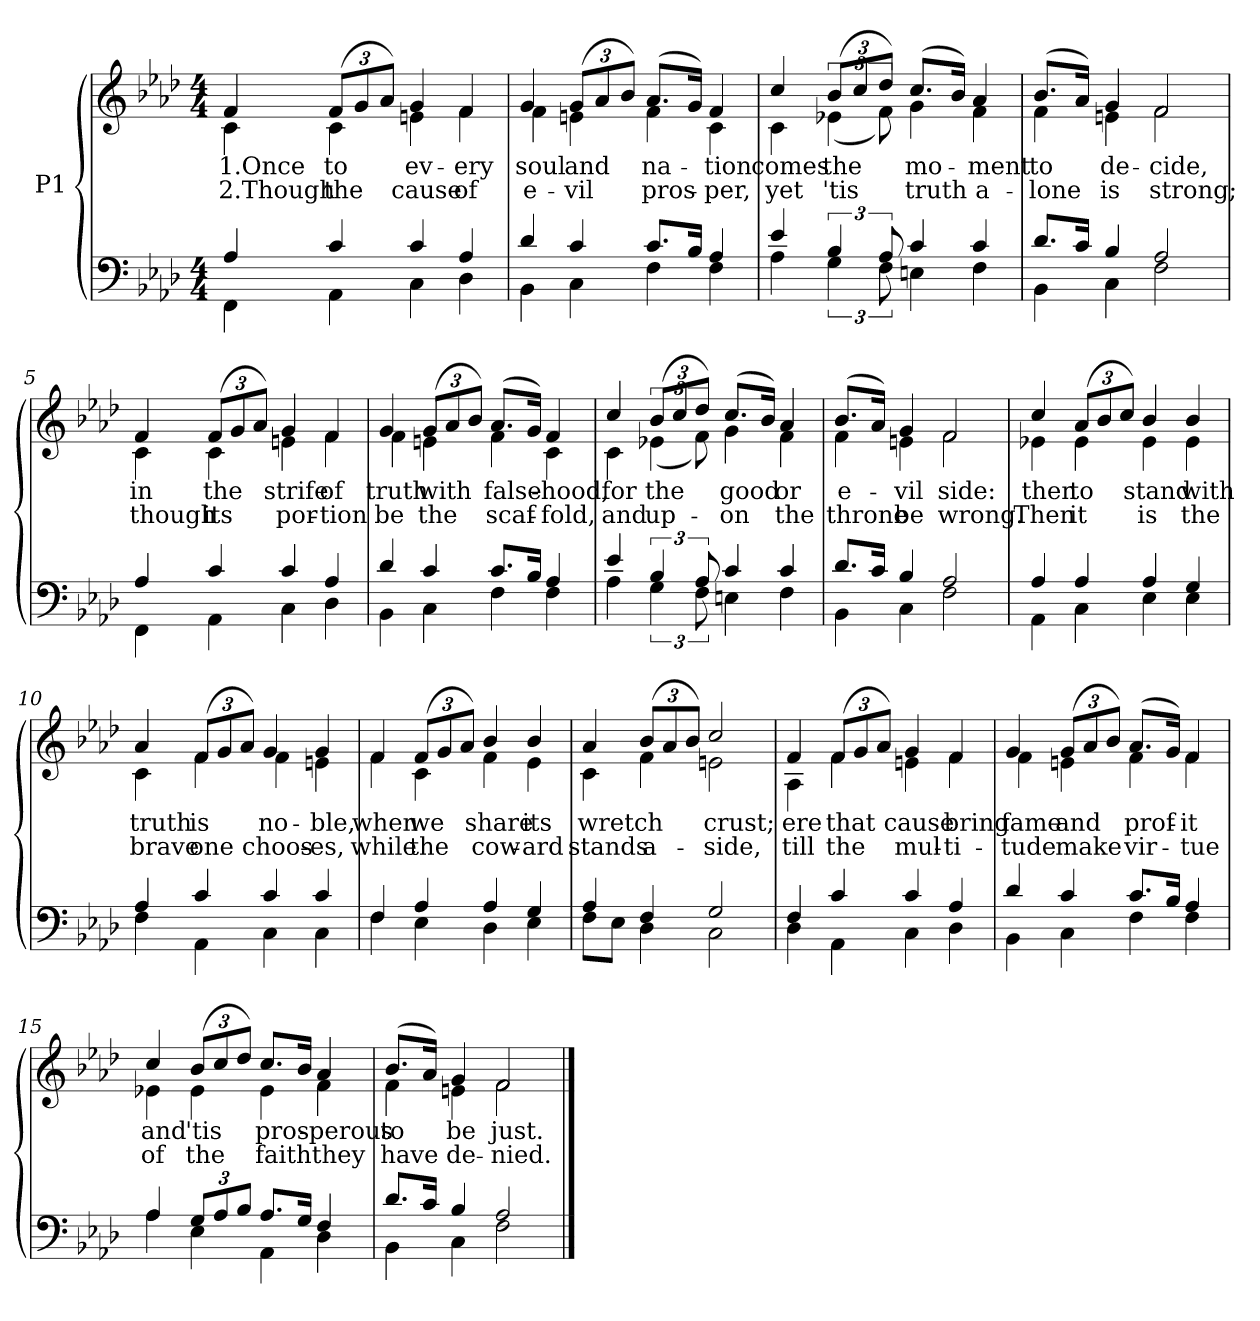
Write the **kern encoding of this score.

**kern	**kern	**text	**text
*part1	*part1	*part1	*part1
*staff2	*staff1	*staff1	*staff1
*I"P1	*	*	*
*clefF4	*clefG2	*	*
*k[b-e-a-d-]	*k[b-e-a-d-]	*	*
*f:	*f:	*	*
*M4/4	*M4/4	*	*
*MM104	*MM104	*	*
=1	=1	=1	=1
*^	*	*	*
!	!	!	!LO:LY:b	!LO:LY:b
*	*	*^	*	*
4A-/	4FF\	4f/	4c\	1.Once	2.Though
*	*	*Xbrackettup	*	*	*
!	!	!	!	!LO:LY:b	!LO:LY:b
4c/	4AA-\	(>12f/L	4c\	to	the
.	.	12g/	.	.	.
.	.	12a-/J)	.	.	.
!	!	!	!	!LO:LY:b	!LO:LY:b
4c/	4C\	4g/	4en\	ev-	cause
!	!	!	!	!LO:LY:b	!LO:LY:b
4A-/	4D-\	4f/	4f\	-ery	of
=2	=2	=2	=2	=2	=2
!	!	!	!	!LO:LY:b	!LO:LY:b
4d-/	4BB-\	4g/	4f\	soul	e-
!	!	!	!	!LO:LY:b	!LO:LY:b
4c/	4C\	(>12g/L	4en\	and	-vil
.	.	12a-/	.	.	.
.	.	12b-/J)	.	.	.
!	!	!	!	!LO:LY:b	!LO:LY:b
8.c/L	4F\	(>8.a-/L	4f\	na-	pros-
16B-/Jk	.	16g/Jk)	.	.	.
!	!	!	!	!LO:LY:b	!LO:LY:b
4A-/	4F\	4f/	4c\	-tion	-per,
=3	=3	=3	=3	=3	=3
!	!	!	!	!LO:LY:b	!LO:LY:b
4e-/	4A-\	4cc/	4c\	comes	yet
!	!	!	!	!LO:LY:b	!LO:LY:b
*	*	*	*brackettup	*	*
6B-/	6G\	(>12b-/L	(<6e-X\	the	'tis
.	.	12cc/	.	.	.
12A-/	12F\	12dd-/J)	12f\)	.	.
!	!	!	!	!LO:LY:b	!LO:LY:b
4c/	4En\	(>8.cc/L	4g\	mo-	truth
.	.	16b-/Jk)	.	.	.
!	!	!	!	!LO:LY:b	!LO:LY:b
4c/	4F\	4a-/	4f\	-ment	a-
=4	=4	=4	=4	=4	=4
!	!	!	!	!LO:LY:b	!LO:LY:b
8.d-/L	4BB-\	(>8.b-/L	4f\	to	-lone
16c/Jk	.	16a-/Jk)	.	.	.
!	!	!	!	!LO:LY:b	!LO:LY:b
4B-/	4C\	4g/	4en\	de-	is
!	!	!	!	!LO:LY:b	!LO:LY:b
2A-/	2F\	2f/	2f\	-cide,	strong;
!!LO:LB:g=z	!!
=5	=5	=5	=5	=5	=5
!	!	!	!	!LO:LY:b	!LO:LY:b
4A-/	4FF\	4f/	4c\	in	though
*	*	*Xbrackettup	*	*	*
!	!	!	!	!LO:LY:b	!LO:LY:b
4c/	4AA-\	(>12f/L	4c\	the	its
.	.	12g/	.	.	.
.	.	12a-/J)	.	.	.
!	!	!	!	!LO:LY:b	!LO:LY:b
4c/	4C\	4g/	4en\	strife	por-
!	!	!	!	!LO:LY:b	!LO:LY:b
4A-/	4D-\	4f/	4f\	of	-tion
=6	=6	=6	=6	=6	=6
!	!	!	!	!LO:LY:b	!LO:LY:b
4d-/	4BB-\	4g/	4f\	truth	be
!	!	!	!	!LO:LY:b	!LO:LY:b
4c/	4C\	(>12g/L	4en\	with	the
.	.	12a-/	.	.	.
.	.	12b-/J)	.	.	.
!	!	!	!	!LO:LY:b	!LO:LY:b
8.c/L	4F\	(>8.a-/L	4f\	false-	scaf-
16B-/Jk	.	16g/Jk)	.	.	.
!	!	!	!	!LO:LY:b	!LO:LY:b
4A-/	4F\	4f/	4c\	-hood,	-fold,
=7	=7	=7	=7	=7	=7
!	!	!	!	!LO:LY:b	!LO:LY:b
4e-/	4A-\	4cc/	4c\	for	and
!	!	!	!	!LO:LY:b	!LO:LY:b
*	*	*	*brackettup	*	*
6B-/	6G\	(>12b-/L	(<6e-X\	the	up-
.	.	12cc/	.	.	.
12A-/	12F\	12dd-/J)	12f\)	.	.
!	!	!	!	!LO:LY:b	!LO:LY:b
4c/	4En\	(>8.cc/L	4g\	good	-on
.	.	16b-/Jk)	.	.	.
!	!	!	!	!LO:LY:b	!LO:LY:b
4c/	4F\	4a-/	4f\	or	the
=8	=8	=8	=8	=8	=8
!	!	!	!	!LO:LY:b	!LO:LY:b
8.d-/L	4BB-\	(>8.b-/L	4f\	e-	throne
16c/Jk	.	16a-/Jk)	.	.	.
!	!	!	!	!LO:LY:b	!LO:LY:b
4B-/	4C\	4g/	4en\	-vil	be
!	!	!	!	!LO:LY:b	!LO:LY:b
2A-/	2F\	2f/	2f\	side:	wrong.
!!LO:LB:g=z	!!
=9	=9	=9	=9	=9	=9
!	!	!	!	!LO:LY:b	!LO:LY:b
4A-/	4AA-\	4cc/	4e-X\	then	Then
*	*	*Xbrackettup	*	*	*
!	!	!	!	!LO:LY:b	!LO:LY:b
4A-/	4C\	(>12a-/L	4e-\	to	it
.	.	12b-/	.	.	.
.	.	12cc/J)	.	.	.
!	!	!	!	!LO:LY:b	!LO:LY:b
4A-/	4E-\	4b-/	4e-\	stand	is
!	!	!	!	!LO:LY:b	!LO:LY:b
4G/	4E-\	4b-/	4e-\	with	the
=10	=10	=10	=10	=10	=10
!	!	!	!	!LO:LY:b	!LO:LY:b
4A-/	4F\	4a-/	4c\	truth	brave
!	!	!	!	!LO:LY:b	!LO:LY:b
4c/	4AA-\	(>12f/L	4f\	is	one
.	.	12g/	.	.	.
.	.	12a-/J)	.	.	.
!	!	!	!	!LO:LY:b	!LO:LY:b
4c/	4C\	4g/	4f\	no-	choos-
!	!	!	!	!LO:LY:b	!LO:LY:b
4c/	4C\	4g/	4en\	-ble,	-es,
=11	=11	=11	=11	=11	=11
!	!	!	!	!LO:LY:b	!LO:LY:b
4F/	4F\	4f/	4f\	when	while
!	!	!	!	!LO:LY:b	!LO:LY:b
4A-/	4E-\	(>12f/L	4c\	we	the
.	.	12g/	.	.	.
.	.	12a-/J)	.	.	.
!	!	!	!	!LO:LY:b	!LO:LY:b
4A-/	4D-\	4b-/	4f\	share	cow-
!	!	!	!	!LO:LY:b	!LO:LY:b
4G/	4E-\	4b-/	4e-\	its	-ard
=12	=12	=12	=12	=12	=12
!	!	!	!	!LO:LY:b	!LO:LY:b
4A-/	8F\L	4a-/	4c\	wretch	stands
.	8E-\J	.	.	.	.
!	!	!	!	!	!LO:LY:b
4F/	4D-\	(>12b-/L	4f\	.	a-
.	.	12a-/	.	.	.
.	.	12b-/J)	.	.	.
!	!	!	!	!LO:LY:b	!LO:LY:b
2G/	2C\	2cc/	2en\	crust;	-side,
!!LO:LB:g=z	!!
=13	=13	=13	=13	=13	=13
!	!	!	!	!LO:LY:b	!LO:LY:b
4F/	4D-\	4f/	4A-\	ere	till
!	!	!	!	!LO:LY:b	!LO:LY:b
4c/	4AA-\	(>12f/L	4f\	that	the
.	.	12g/	.	.	.
.	.	12a-/J)	.	.	.
!	!	!	!	!LO:LY:b	!LO:LY:b
4c/	4C\	4g/	4en\	cause	mul-
!	!	!	!	!LO:LY:b	!LO:LY:b
4A-/	4D-\	4f/	4f\	bring	-ti-
=14	=14	=14	=14	=14	=14
!	!	!	!	!LO:LY:b	!LO:LY:b
4d-/	4BB-\	4g/	4f\	fame	-tude
!	!	!	!	!LO:LY:b	!LO:LY:b
4c/	4C\	(>12g/L	4en\	and	make
.	.	12a-/	.	.	.
.	.	12b-/J)	.	.	.
!	!	!	!	!LO:LY:b	!LO:LY:b
8.c/L	4F\	(>8.a-/L	4f\	prof-	vir-
16B-/Jk	.	16g/Jk)	.	.	.
!	!	!	!	!LO:LY:b	!LO:LY:b
4A-/	4F\	4f/	4f\	-it	-tue
=15	=15	=15	=15	=15	=15
!	!	!	!	!LO:LY:b	!LO:LY:b
4A-/	4A-\	4cc/	4e-X\	and	of
*Xbrackettup	*	*	*	*	*
!	!	!	!	!LO:LY:b	!LO:LY:b
12G/L	4E-\	(>12b-/L	4e-\	'tis	the
12A-/	.	12cc/	.	.	.
12B-/J	.	12dd-/J)	.	.	.
!	!	!	!	!LO:LY:b	!LO:LY:b
8.A-/L	4AA-\	8.cc/L	4e-\	pros-	faith
16G/Jk	.	16b-/Jk	.	.	.
!	!	!	!	!LO:LY:b	!LO:LY:b
4F/	4D-\	4a-/	4f\	-perous	they
=16	=16	=16	=16	=16	=16
!	!	!	!	!LO:LY:b	!LO:LY:b
8.d-/L	4BB-\	(>8.b-/L	4f\	to	have
16c/Jk	.	16a-/Jk)	.	.	.
!	!	!	!	!LO:LY:b	!LO:LY:b
4B-/	4C\	4g/	4en\	be	de-
!	!	!	!	!LO:LY:b	!LO:LY:b
2A-/	2F\	2f/	2f\	just.	-nied.
*v	*v	*	*	*	*
*	*v	*v	*	*
==	==	==	==
*-	*-	*-	*-
